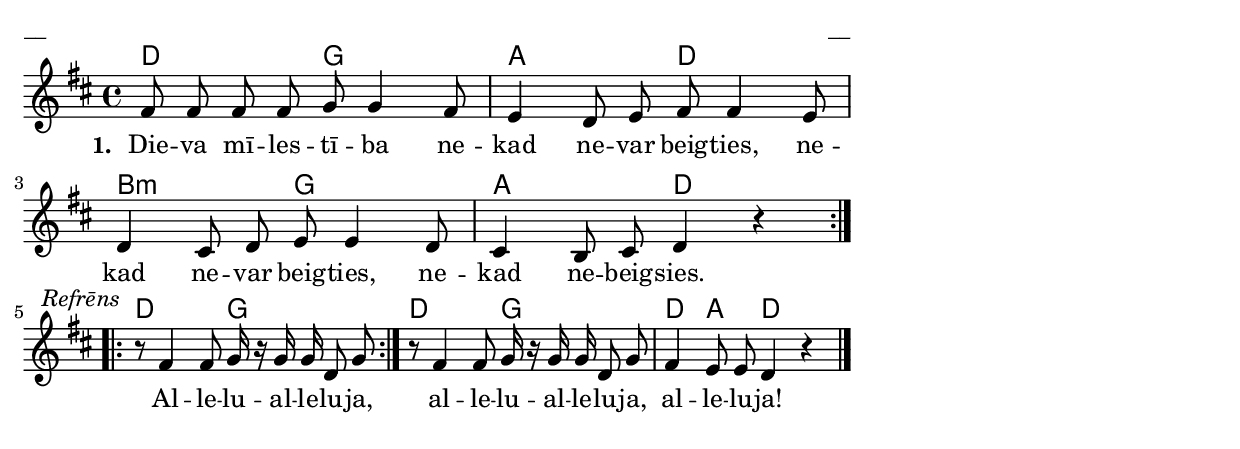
\version "2.13.18"

\paper {
line-width = 14\cm
left-margin = 0.4\cm
between-system-padding = 0.1\cm
between-system-space = 0.1\cm
}

\layout {
indent = #0
ragged-last = ##f
}

chordsA = \chordmode {
d2 g a d b:min g a d d g d g d4 a d2
}

voiceA = \relative c' {
\clef "treble"
\key d \major
\time 4/4

\repeat volta 2 { fis8 fis fis fis g g4 fis8 | e4 d8 e fis fis4 e8 | d4 cis8 d e e4 d8 | cis4 b8 cis d4 r \break }
\repeat volta 2 { r8^\markup { \translate #'(-9 . 0) \italic Refrēns} fis4 fis8 g16 r g g d8 g} | r8 fis4 fis8 g16 r g g d8 g | fis4 e8 e d4 r \bar"|."
}

lyricA = \lyricmode {
\set stanza = "1. "
Die -- va mī -- les -- tī -- ba ne -- kad ne -- var beig -- ties, ne -- kad ne -- var beig -- ties, ne -- kad ne -- beig -- sies.
Al -- le -- lu -- al -- le -- lu -- ja, al -- le -- lu -- al -- le -- lu -- ja, al -- le -- lu -- ja!
}

fullScore = <<
\new ChordNames { \chordsA }
\new Staff {
<<
\new Voice = "voiceA" { \oneVoice \autoBeamOff \voiceA }
\lyricsto "voiceA" \new Lyrics \lyricA
>>
}
>>


\score {
\fullScore
\header { piece = "__" opus = "__" }
}
\markup { \with-color #(x11-color 'white) \sans \smaller "aaa" }
\score {
\unfoldRepeats
\fullScore
\midi {
\context { \Staff \remove "Staff_performer" }
\context { \Voice \consists "Staff_performer" }
}
}


